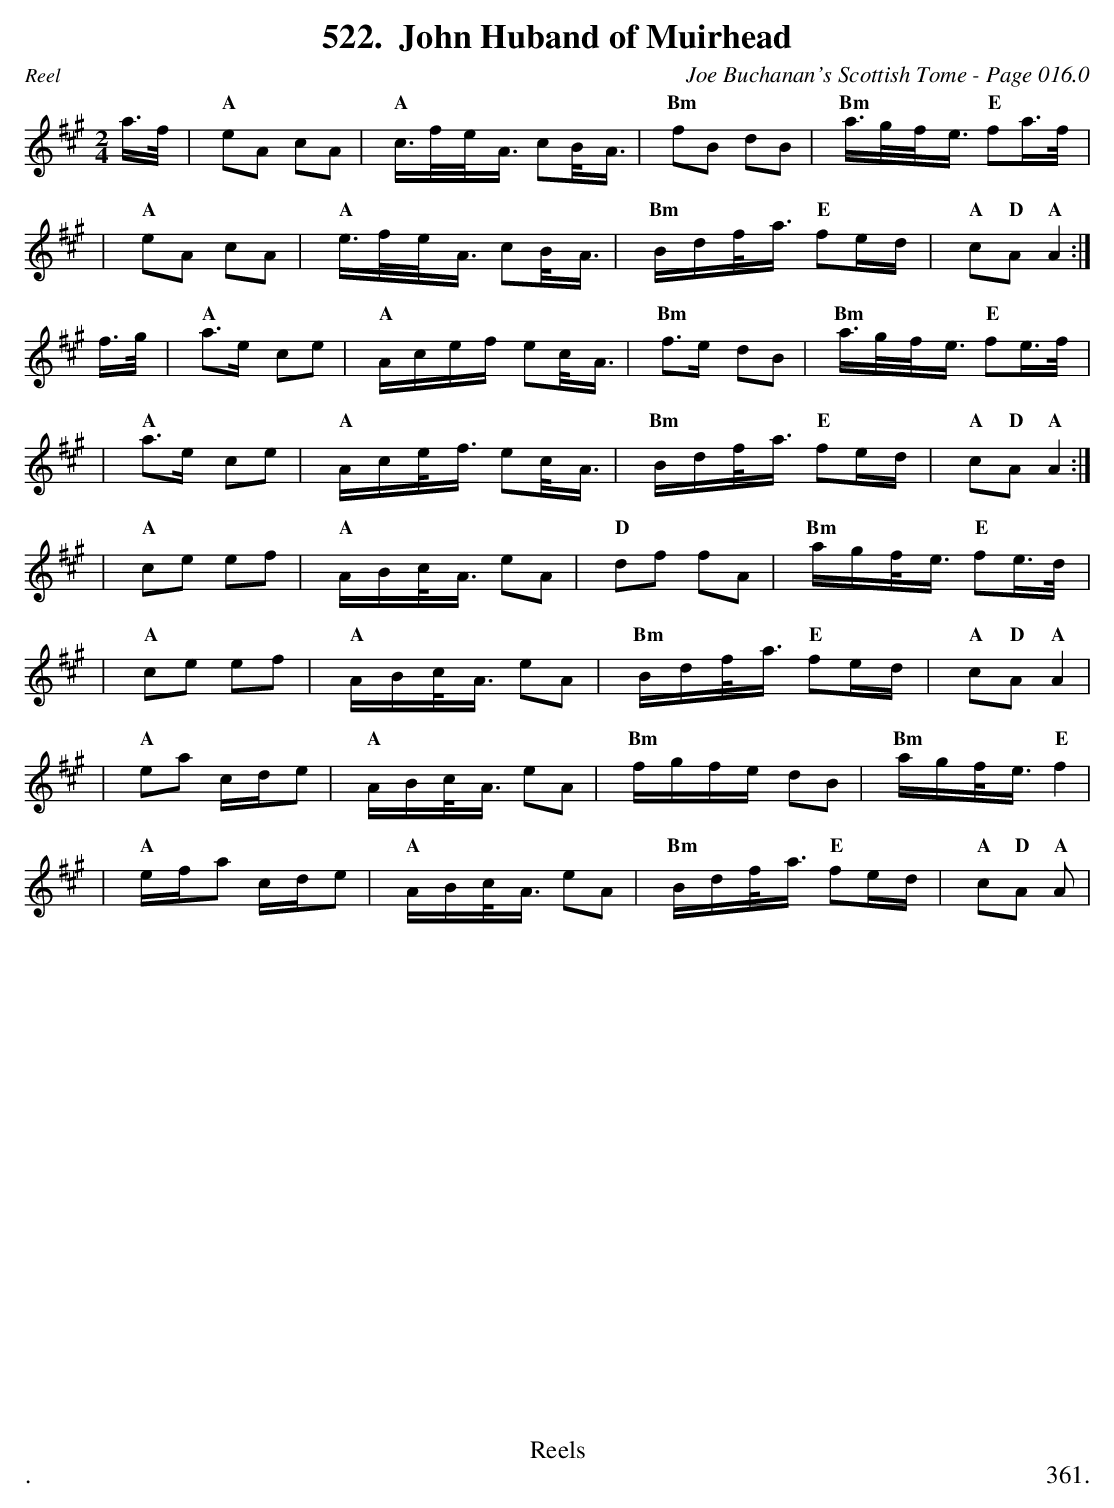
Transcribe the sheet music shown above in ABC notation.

X:1
T:John Huband of Muirhead
C:Joe Buchanan's Scottish Tome - Page 016.0
L:1/8
M:2/4
K:A
a/>f/ |"A" eA cA |"A" c/>f/e/<A/ cB/<A/ |"Bm" fB dB |"Bm" a/>g/f/<e/ "E"fa/>f/ |
|"A" eA cA |"A" e/>f/e/<A/ cB/<A/ |"Bm" B/d/f/<a/ "E"fe/d/ |"A" c"D"A "A"A2 :|
f/>g/ |"A" a>e ce |"A" A/c/e/f/ ec/<A/ | "Bm"f>e dB | "Bm"a/>g/f/<e/ "E"fe/>f/ |
|"A" a>e ce |"A" A/c/e/<f/ ec/<A/ |"Bm" B/d/f/<a/ "E"fe/d/ |"A" c"D"A "A"A2 :|
|"A" ce ef |"A" A/B/c/<A/ eA | "D"df fA |"Bm" a/g/f/<e/ "E"fe/>d/ |
|"A" ce ef |"A" A/B/c/<A/ eA |"Bm" B/d/f/<a/ "E"fe/d/ | "A"c"D"A "A"A2 |
|"A" ea c/d/e |"A" A/B/c/<A/ eA |"Bm" f/g/f/e/ dB |"Bm" a/g/f/<e/ "E"f2 |
|"A" e/f/a c/d/e |"A" A/B/c/<A/ eA |"Bm" B/d/f/<a/ "E"fe/d/ | "A"c"D"A "A"A |
